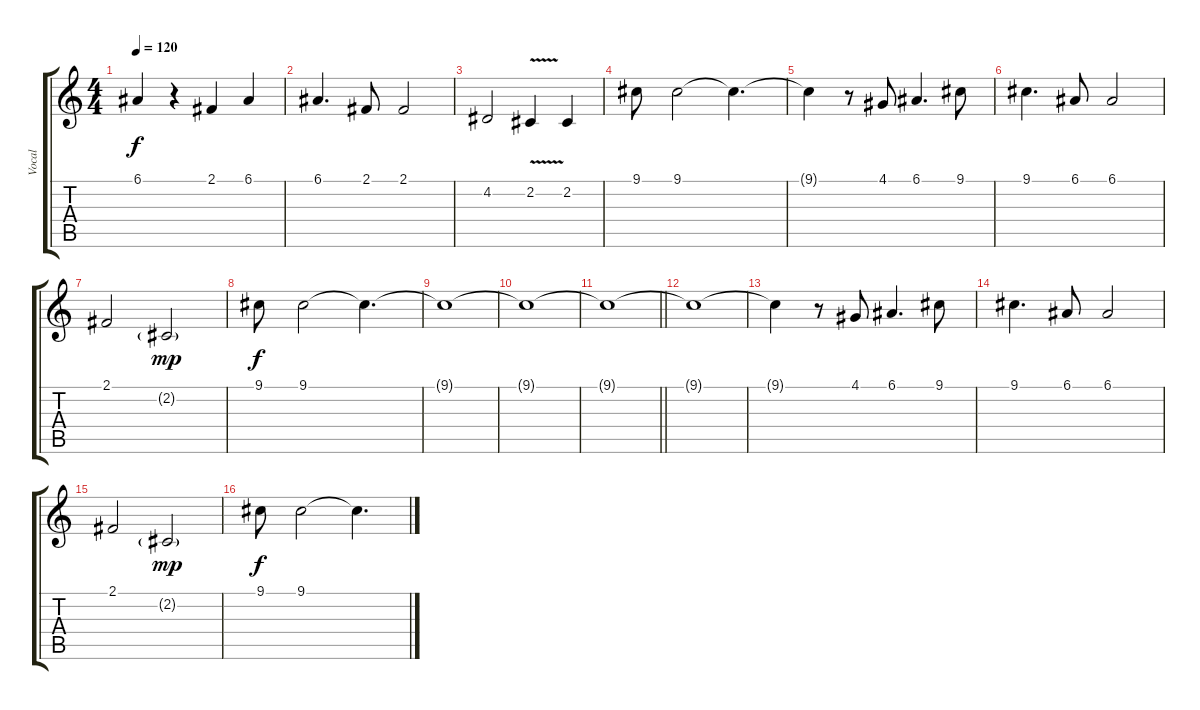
\track ("Vocal" "Vocal") {instrument tangoaccordion}
\staff {score tabs}
\tuning (E4 B3 G3 D3 A2 E2) {hide}
\ts (4 4)
\tempo 120
\clef g2
\ks c
6.1{t}.4{dy f} r.4 2.1.4 6.1.4 |
6.1.4{d} 2.1.8 2.1.2 |
4.2.2 2.2{v}.4 2.2.4 |
9.1.8 9.1.2 9.1{t}.4{d} |
9.1{t}.4 r.8 4.1.8 6.1.4{d} 9.1.8 |
9.1.4{d} 6.1.8 6.1.2 |
2.1.2 2.2{g}.2{dy mp} |
9.1.8{dy f} 9.1.2 9.1{t}.4{d} |
9.1{t}.1 |
9.1{t}.1 |
\barLineRight lightlight
9.1{t}.1 |
9.1{t}.1 |
9.1{t}.4 r.8 4.1.8 6.1.4{d} 9.1.8 |
9.1.4{d} 6.1.8 6.1.2 |
2.1.2 2.2{g}.2{dy mp} |
9.1.8{dy f} 9.1.2 9.1{t}.4{d}
